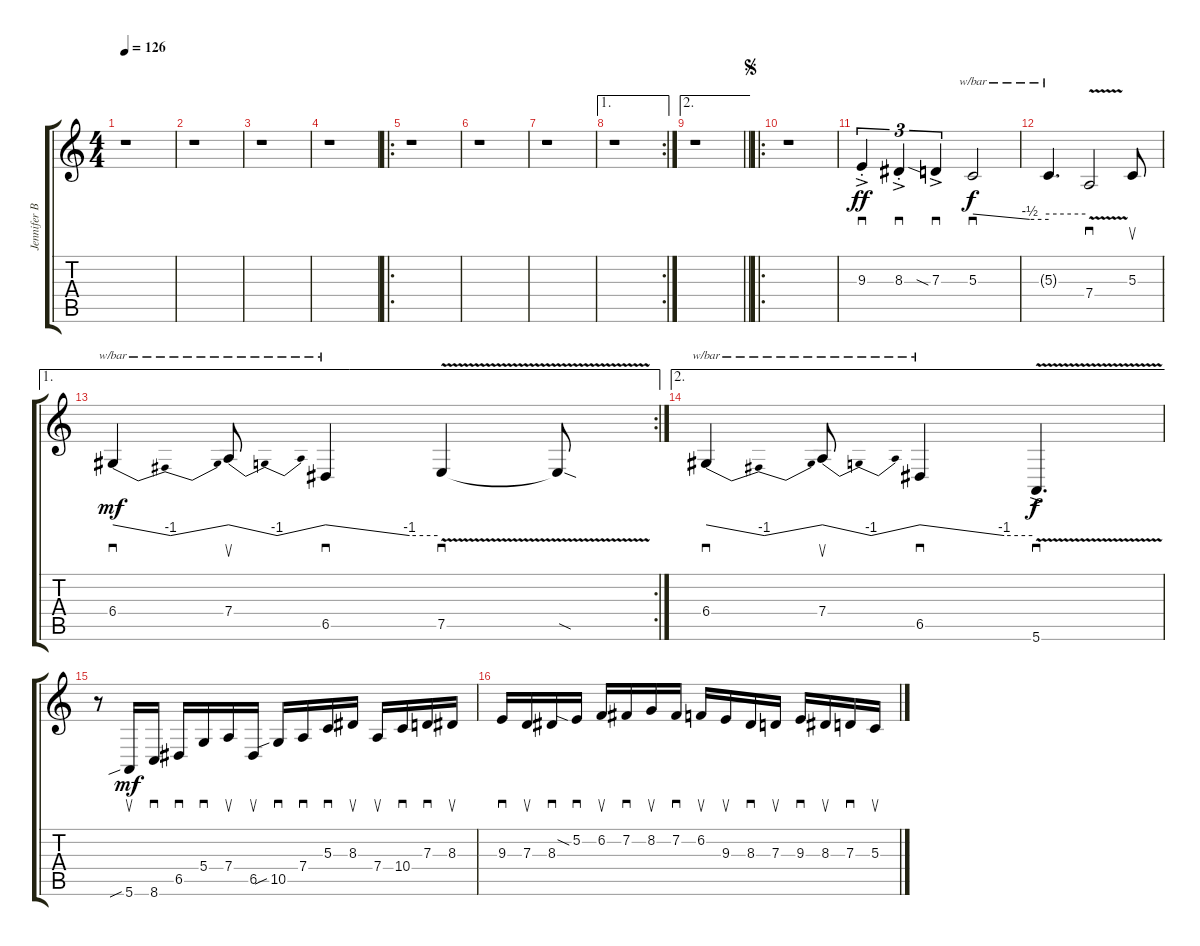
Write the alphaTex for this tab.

\track ("Jennifer Batten Lead Overdub" "Jennifer B") {instrument cello}
\staff {score tabs}
\tuning (E4 B3 G3 D3 A2 E2) {hide}
\ts (4 4)
\tempo 126
\clef g2
\ks c
r.1{dy ff instrument cello} |
r.1 |
r.1 |
r.1 |
\ro
r.1 |
r.1 |
r.1 |
\ae 1
\rc 2
r.1 |
\ae 2
\barLineRight lightlight
r.1 |
\ro
\jump segno
r.1 |
9.3{ac st}.4{sd tu (3 2)} 8.3{ac st}.4{sd tu (3 2)} 7.3{sia ac}.4{sd tu (3 2)} 5.3.2{sd tbe (custom default 0 0 45 -2 60 -2) dy f} |
5.3{t}.4{d tbe (hold default 0 0 60 0)} 7.4{v}.2{sd} 5.3.8{su} |
\ae 1
\rc 2
6.4.4{sd tbe (dip default 0 0 30 -4 60 0) dy mf} 7.4.8{su tbe (dip default 0 0 30 -4 60 0)} 6.5.4{sd tbe (custom default 0 0 45 -4 60 -4)} 7.5{v}.4{sd} 7.5{sod t}.8 |
\ae 2
6.4.4{sd tbe (dip default 0 0 30 -4 60 0)} 7.4.8{su tbe (dip default 0 0 30 -4 60 0)} 6.5.4{sd tbe (custom default 0 0 45 -4 60 -4)} 5.6{v ac}.4{d sd dy f} |
r.8 5.6{sib}.16{su dy mf} 8.6.16{sd} 6.5.16{sd} 5.4.16{sd} 7.4.16{su} 6.5.16{su} 10.5{sib}.16{sd} 7.4.16{sd} 5.3.16{sd} 8.3.16{su} 7.4.16{su} 10.4.16{sd} 7.3.16{sd} 8.3.16{su} |
9.3.16{sd} 7.3.16{su} 8.3.16{sd} 5.2{sia}.16{sd} 6.2.16{su} 7.2.16{sd} 8.2.16{su} 7.2.16{sd} 6.2.16{su} 9.3.16{su} 8.3.16{sd} 7.3.16{su} 9.3.16{sd} 8.3.16{su} 7.3.16{sd} 5.3.16{su}
